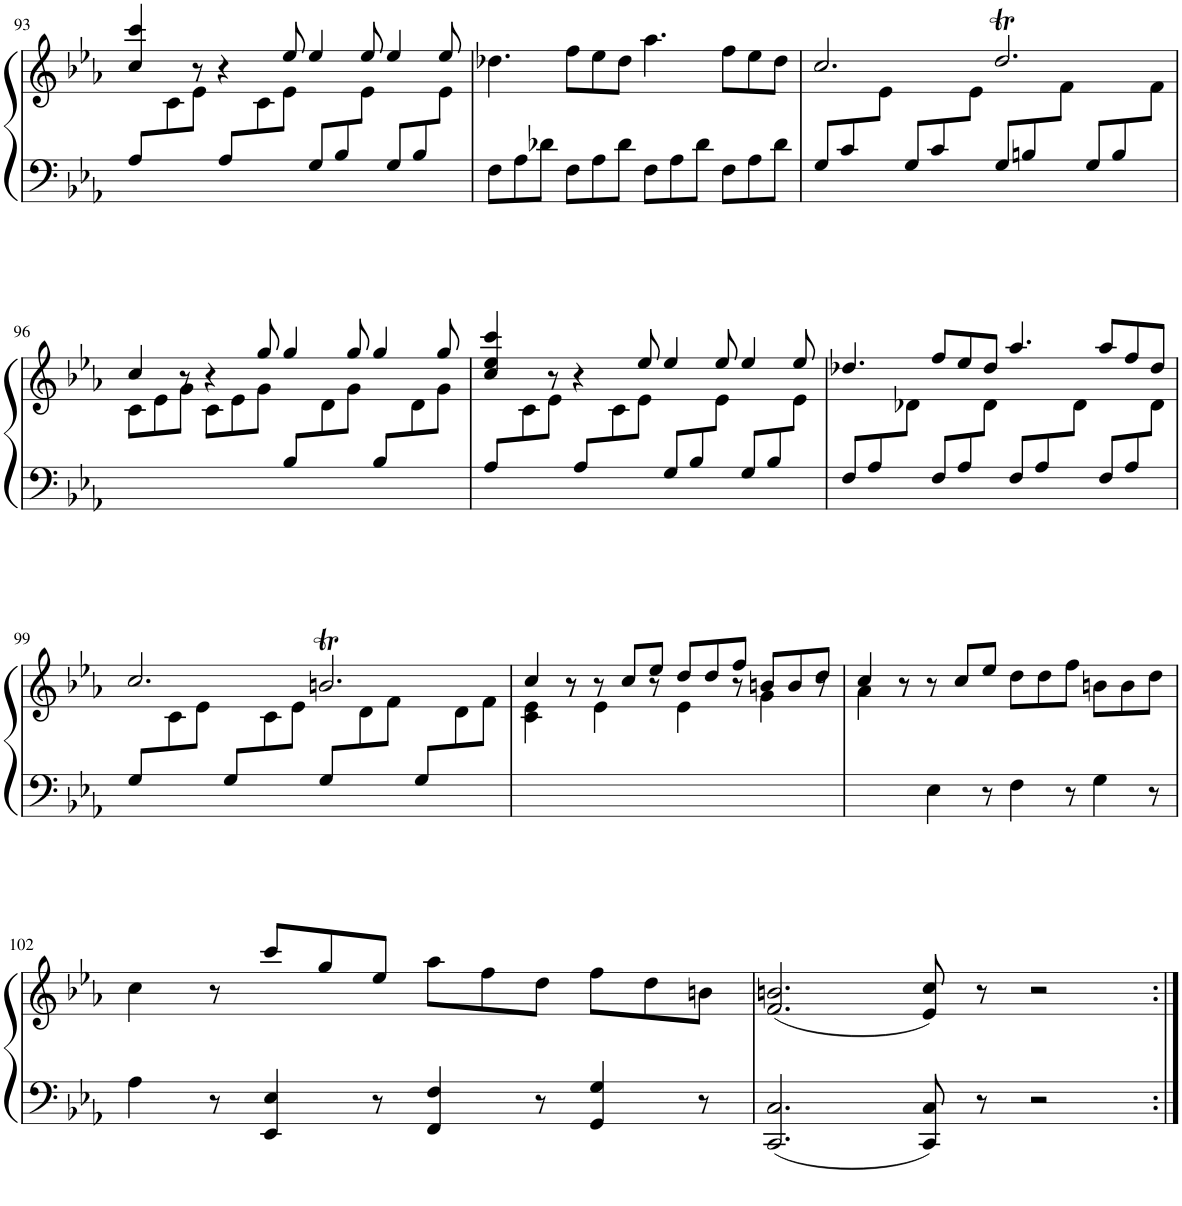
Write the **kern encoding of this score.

**kern	**kern
*part1	*part1
*staff2	*staff1
*I"Piano	*
*I'Pno.	*
!!LO:PB:g=z
*clefF4	*clefG2
*k[b-e-a-]	*k[b-e-a-]
*M12/8	*M12/8
=93	=93
*	*^
8A-/L	4cc/ 4ccc/	8ryy
4ryy	.	8c\
.	8r	8e-\J
8A-/L	4r	8ryy
4ryy	.	8c\
.	8ee-/	8e-\J
8G/L	4ee-/	4ryy
8B-/	.	.
8ryy	8ee-/	8e-\J
8G/L	4ee-/	4ryy
8B-/	.	.
8ryy	8ee-/	8e-\J
*	*v	*v
=94	=94
8F\L	4.dd-X\
8A-\	.
8d-X\J	.
8F\L	8ff\L
8A-\	8ee-\
8d-\J	8dd-\J
8F\L	4.aa-\
8A-\	.
8d-\J	.
8F\L	8ff\L
8A-\	8ee-\
8d-\J	8dd-\J
=95	=95
*	*^
8G/L	2.cc/	4ryy
8c/	.	.
8ryy	.	8e-\J
8G/L	.	4ryy
8c/	.	.
8ryy	.	8e-\J
8G/L	2.ddt/	4ryy
8Bn/	.	.
8ryy	.	8f\J
8G/L	.	4ryy
8B/	.	.
8ryy	.	8f\J
!!LO:LB:g=z	!!
=96	=96	=96
2.ryy	4cc/	8c\L
.	.	8e-\
.	8r	8g\J
.	4r	8c\L
.	.	8e-\
.	8gg/	8g\J
8B-/L	4gg/	8ryy
4ryy	.	8d\
.	8gg/	8g\J
8B-/L	4gg/	8ryy
4ryy	.	8d\
.	8gg/	8g\J
=97	=97	=97
8A-/L	4cc/ 4ee-/ 4ccc/	8ryy
4ryy	.	8c\
.	8r	8e-\J
8A-/L	4r	8ryy
4ryy	.	8c\
.	8ee-/	8e-\J
8G/L	4ee-/	4ryy
8B-/	.	.
8ryy	8ee-/	8e-\J
8G/L	4ee-/	4ryy
8B-/	.	.
8ryy	8ee-/	8e-\J
=98	=98	=98
8F/L	4.dd-X/	4ryy
8A-/	.	.
8ryy	.	8d-X\J
8F/L	8ff/L	4ryy
8A-/	8ee-/	.
8ryy	8dd-/J	8d-\J
8F/L	4.aa-/	4ryy
8A-/	.	.
8ryy	.	8d-\J
8F/L	8aa-/L	4ryy
8A-/	8ff/	.
8ryy	8dd-/J	8d-\J
!!LO:LB:g=z	!!
=99	=99	=99
8G/L	2.cc/	8ryy
4ryy	.	8c\
.	.	8e-\J
8G/L	.	8ryy
4ryy	.	8c\
.	.	8e-\J
8G/L	2.bnt/	8ryy
4ryy	.	8d\
.	.	8f\J
8G/L	.	8ryy
4ryy	.	8d\
.	.	8f\J
=100	=100	=100
4ryy	4cc/	4c\ 4e-\
8r	8r	8ryy
4ryy	8r	4e-\
.	8cc/L	.
8r	8ee-/J	8ryy
4ryy	8dd/L	4e-\
.	8dd/	.
8r	8ff/J	8ryy
4ryy	8bn/L	4g\
.	8b/	.
8r	8dd/J	8ryy
=101	=101	=101
4ryy	4cc/	4a-\
8r	8r	1ryy
4E-\	8r	.
.	8cc/L	.
8r	8ee-/J	.
4F\	8dd\L	.
.	8dd\	.
8r	8ff\J	.
4G\	8bn\L	.
.	8b\	4ryy
8r	8dd\J	.
*	*v	*v
!!LO:LB:g=z
=102	=102
4A-\	4cc\
8r	8r
4EE-/ 4E-/	8ccc/L
.	8gg/
8r	8ee-/J
4FF/ 4F/	8aa-\L
.	8ff\
8r	8dd\J
4GG/ 4G/	8ff\L
.	8dd\
8r	8bn\J
=103	=103
2.CC/ 2.C/	(2.f/ 2.bn/
8CC/ 8C/	8e-/ 8cc/)
8r	8r
2r	2r
=:|!	=:|!
*-	*-
